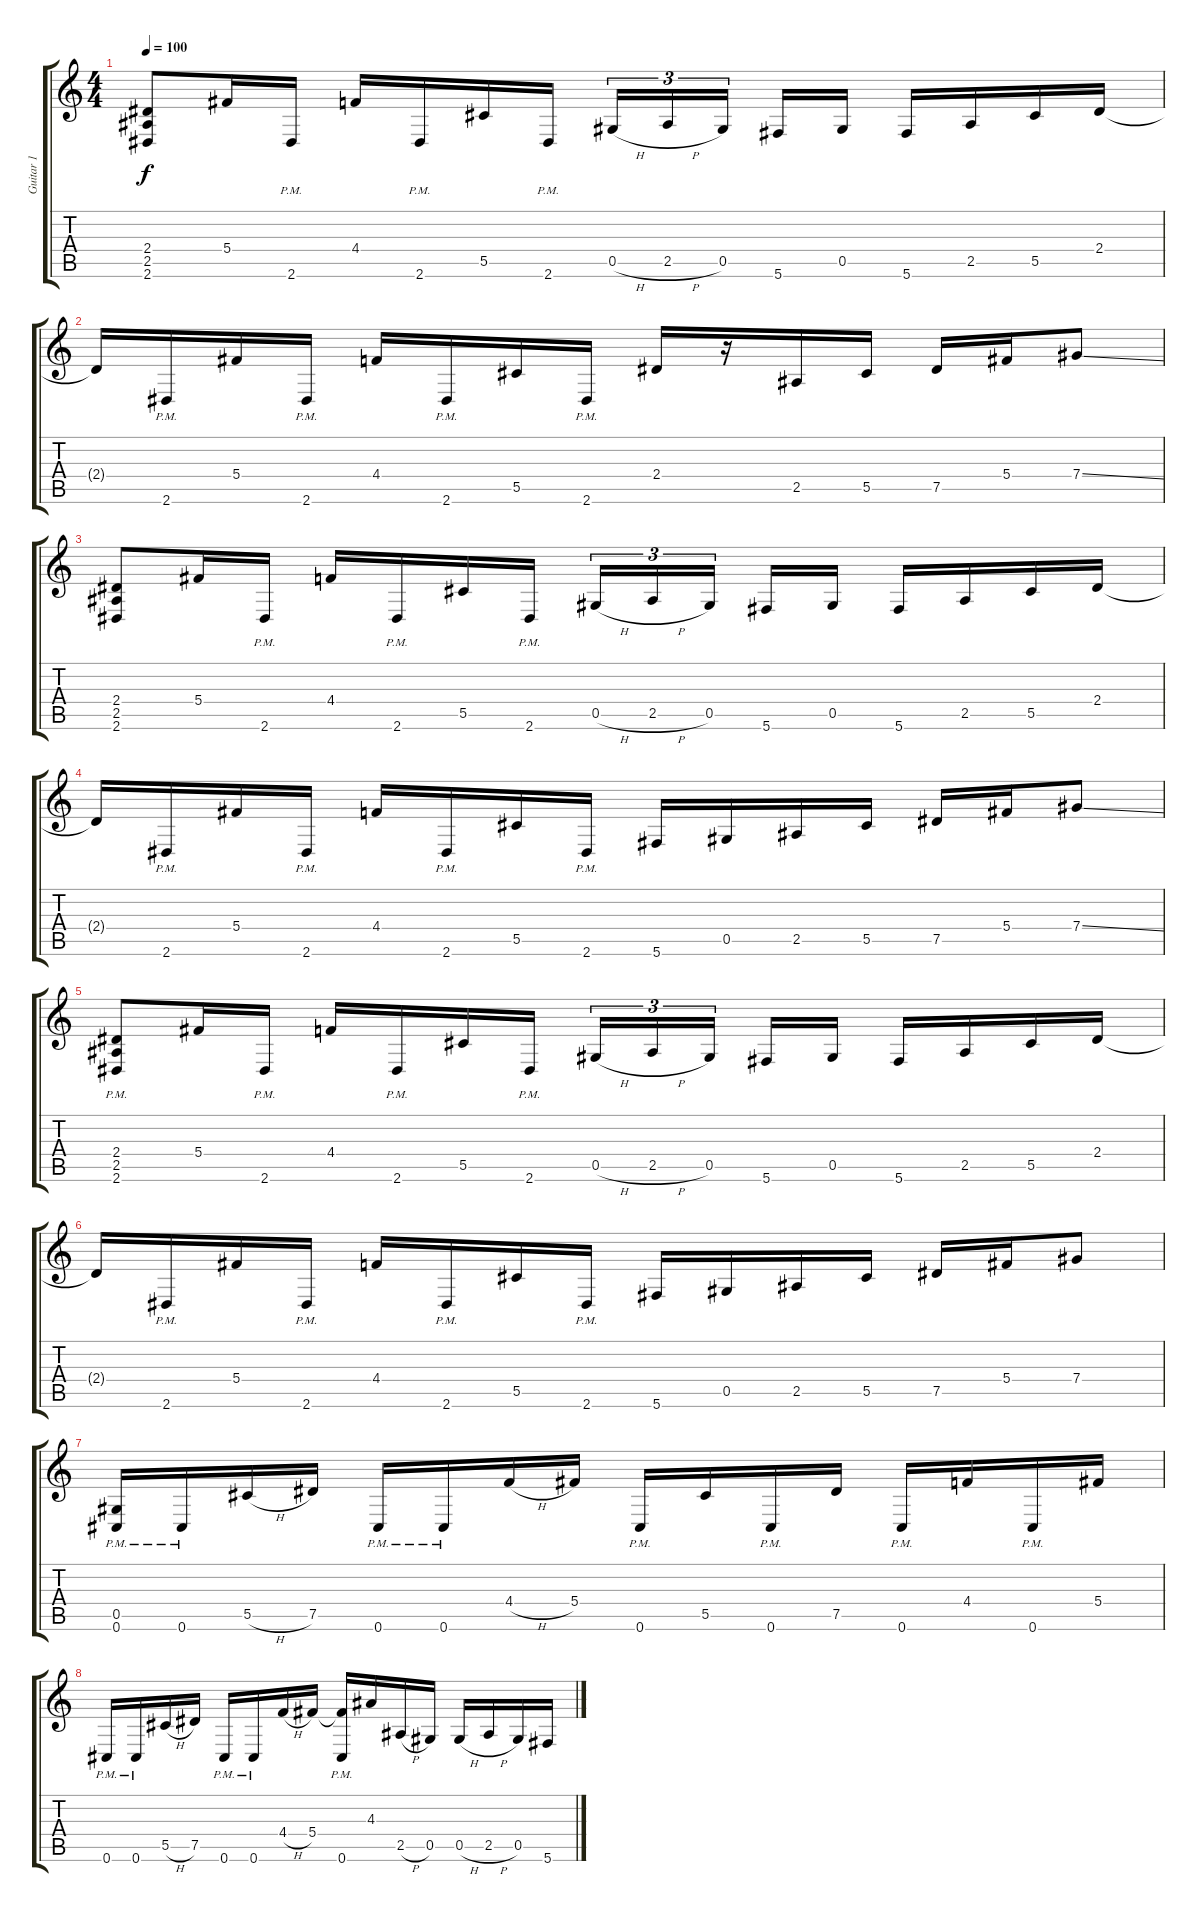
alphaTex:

\track ("Guitar 1" "Guitar 1") {instrument overdrivenguitar}
\staff {score tabs}
\tuning (Eb4 Bb3 Gb3 Db3 Ab2 Db2) {hide}
\ts (4 4)
\tempo 100
\clef g2
\ks c
(2.4 2.5 2.6).8{dy f} 5.4.16 2.6{pm}.16 4.4.16 2.6{pm}.16 5.5.16 2.6{pm}.16 0.5{h}.16{tu (3 2)} 2.5{h}.16{tu (3 2)} 0.5.16{tu (3 2)} 5.6.16 0.5.16 5.6.16 2.5.16 5.5.16 2.4.16 |
2.4{t}.16 2.6{pm}.16 5.4.16 2.6{pm}.16 4.4.16 2.6{pm}.16 5.5.16 2.6{pm}.16 2.4.16 r.16 2.5.16 5.5.16 7.5.16 5.4.16 7.4{ss}.8 |
(2.4 2.5 2.6).8 5.4.16 2.6{pm}.16 4.4.16 2.6{pm}.16 5.5.16 2.6{pm}.16 0.5{h}.16{tu (3 2)} 2.5{h}.16{tu (3 2)} 0.5.16{tu (3 2)} 5.6.16 0.5.16 5.6.16 2.5.16 5.5.16 2.4.16 |
2.4{t}.16 2.6{pm}.16 5.4.16 2.6{pm}.16 4.4.16 2.6{pm}.16 5.5.16 2.6{pm}.16 5.6.16 0.5.16 2.5.16 5.5.16 7.5.16 5.4.16 7.4{ss}.8 |
(2.4{pm} 2.5{pm} 2.6{pm}).8 5.4.16 2.6{pm}.16 4.4.16 2.6{pm}.16 5.5.16 2.6{pm}.16 0.5{h}.16{tu (3 2)} 2.5{h}.16{tu (3 2)} 0.5.16{tu (3 2)} 5.6.16 0.5.16 5.6.16 2.5.16 5.5.16 2.4.16 |
2.4{t}.16 2.6{pm}.16 5.4.16 2.6{pm}.16 4.4.16 2.6{pm}.16 5.5.16 2.6{pm}.16 5.6.16 0.5.16 2.5.16 5.5.16 7.5.16 5.4.16 7.4.8 |
(0.5 0.6{pm}).16 0.6{pm}.16 5.5{h}.16 7.5.16 0.6{pm}.16 0.6{pm}.16 4.4{h}.16 5.4.16 0.6{pm}.16 5.5.16 0.6{pm}.16 7.5.16 0.6{pm}.16 4.4.16 0.6{pm}.16 5.4.16 |
0.6{pm}.16 0.6{pm}.16 5.5{h}.16 7.5.16 0.6{pm}.16 0.6{pm}.16 4.4{h}.16 5.4.16 (5.4{t} 0.6{pm}).16 4.3.16 2.5{h}.16 0.5.16 0.5{h}.16 2.5{h}.16 0.5.16 5.6.16
